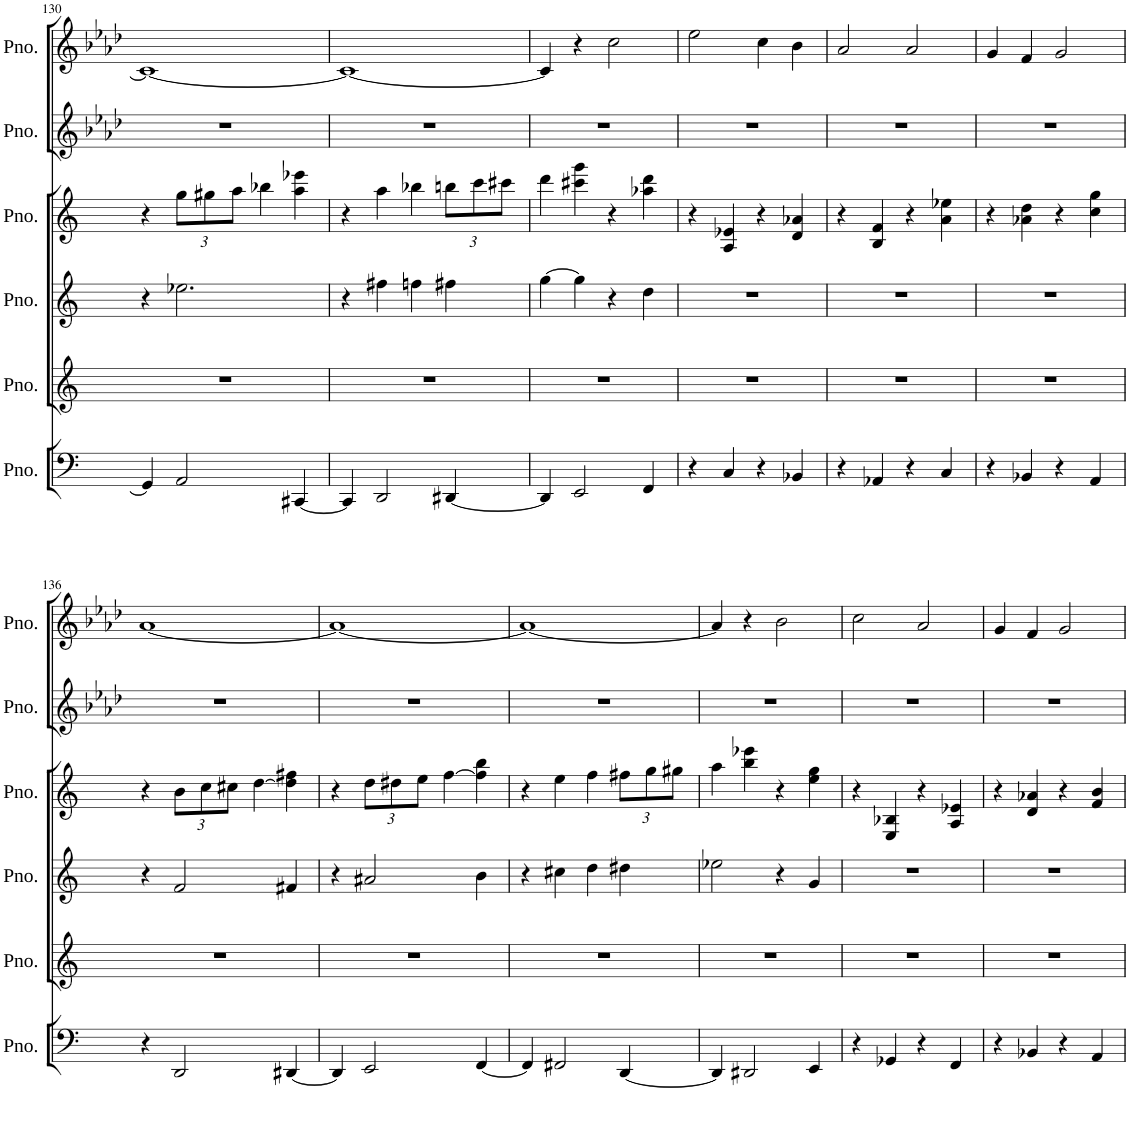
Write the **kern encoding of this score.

**kern	**kern	**kern	**kern	**kern	**kern
*part6	*part5	*part4	*part3	*part2	*part1
*staff6	*staff5	*staff4	*staff3	*staff2	*staff1
*I"Piano	*I"Piano	*I"Piano	*I"Piano	*I"Piano	*I"Piano
*I'Pno.	*I'Pno.	*I'Pno.	*I'Pno.	*I'Pno.	*I'Pno.
!!LO:PB:g=z
*clefF4	*clefG2	*clefG2	*clefG2	*clefG2	*clefG2
*k[]	*k[]	*k[]	*k[]	*k[b-e-a-d-]	*k[b-e-a-d-]
*M4/4	*M4/4	*M4/4	*M4/4	*M4/4	*M4/4
=130	=130	=130	=130	=130	=130
4GG#/]	1r	4r	4r	1r	1c_
*	*	*	*Xbrackettup	*	*
2AA/	.	2.ee-X\	12gg\L	.	.
.	.	.	12gg#X\	.	.
.	.	.	12aa\J	.	.
.	.	.	4bb-X\	.	.
[4CC#X/	.	.	4aa\ 4eee-X\	.	.
=131	=131	=131	=131	=131	=131
4CC#/]	1r	4r	4r	1r	1c_
2DD/	.	4ff#X\	4aa\	.	.
.	.	4ffn\	4bb-X\	.	.
[4DD#X/	.	4ff#X\	12bbn\L	.	.
.	.	.	12ccc\	.	.
.	.	.	12ccc#X\J	.	.
=132	=132	=132	=132	=132	=132
4DD#/]	1r	[4gg\	4ddd\	1r	4c/]
2EE/	.	4gg\]	4ccc#X\ 4ggg\	.	4r
.	.	4r	4r	.	2cc\
4FF/	.	4dd\	4aa-X\ 4ddd\	.	.
=133	=133	=133	=133	=133	=133
4r	1r	1r	4r	1r	2ee-\
4C/	.	.	4A/ 4e-X/	.	.
4r	.	.	4r	.	4cc\
4BB-X/	.	.	4d/ 4a-X/	.	4b-\
=134	=134	=134	=134	=134	=134
4r	1r	1r	4r	1r	2a-/
4AA-X/	.	.	4B/ 4f/	.	.
4r	.	.	4r	.	2a-/
4C/	.	.	4a\ 4ee-X\	.	.
=135	=135	=135	=135	=135	=135
4r	1r	1r	4r	1r	4g/
4BB-X/	.	.	4a-X\ 4dd\	.	4f/
4r	.	.	4r	.	2g/
4AA/	.	.	4cc\ 4gg\	.	.
!!LO:LB:g=z
=136	=136	=136	=136	=136	=136
4r	1r	4r	4r	1r	[1a-
2DD/	.	2f/	12b\L	.	.
.	.	.	12cc\	.	.
.	.	.	12cc#X\J	.	.
.	.	.	[4dd\	.	.
[4DD#X/	.	4f#X/	4dd\] 4ff#X\	.	.
=137	=137	=137	=137	=137	=137
4DD#/]	1r	4r	4r	1r	1a-_
2EE/	.	2a#X/	12dd\L	.	.
.	.	.	12dd#X\	.	.
.	.	.	12ee\J	.	.
.	.	.	[4ff\	.	.
[4FF/	.	4b\	4ff\] 4bb\	.	.
=138	=138	=138	=138	=138	=138
4FF/]	1r	4r	4r	1r	1a-_
2FF#X/	.	4cc#X\	4ee\	.	.
.	.	4dd\	4ff\	.	.
[4DD/	.	4dd#X\	12ff#X\L	.	.
.	.	.	12gg\	.	.
.	.	.	12gg#X\J	.	.
=139	=139	=139	=139	=139	=139
4DD/]	1r	2ee-X\	4aa\	1r	4a-/]
2DD#X/	.	.	4bb\ 4eee-X\	.	4r
.	.	4r	4r	.	2b-\
4EE/	.	4g/	4ee\ 4gg\	.	.
=140	=140	=140	=140	=140	=140
4r	1r	1r	4r	1r	2cc\
4GG-X/	.	.	4E/ 4B-X/	.	.
4r	.	.	4r	.	2a-/
4FF/	.	.	4A/ 4e-X/	.	.
=141	=141	=141	=141	=141	=141
4r	1r	1r	4r	1r	4g/
4BB-X/	.	.	4d/ 4a-X/	.	4f/
4r	.	.	4r	.	2g/
4AA/	.	.	4f/ 4b/	.	.
=	=	=	=	=	=
*-	*-	*-	*-	*-	*-
